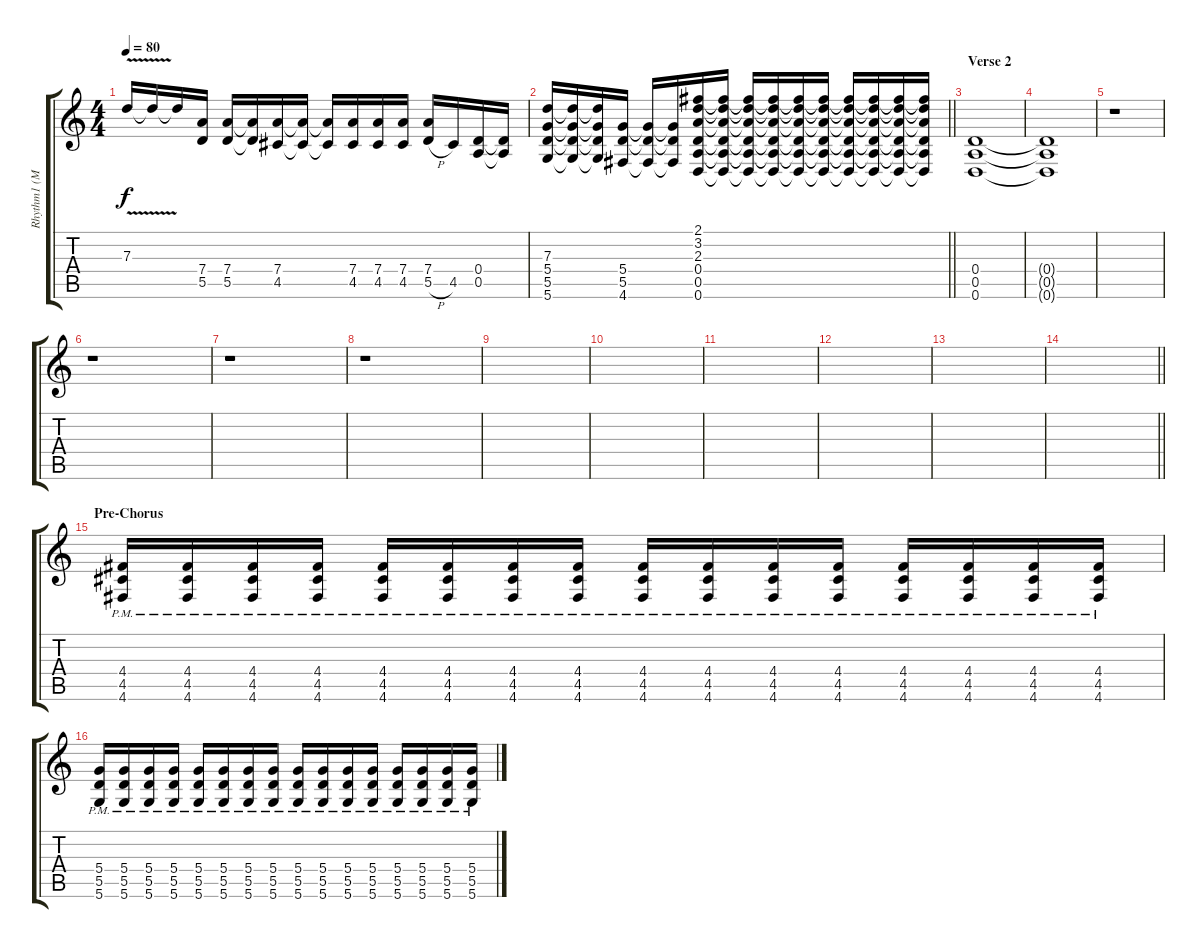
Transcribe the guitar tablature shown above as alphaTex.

\track ("Rhythm1 (Mark Tremonti)" "Rhythm1 (M") {instrument distortionguitar}
\staff {score tabs}
\tuning (E4 B3 G3 D3 A2 D2) {hide}
\ts (4 4)
\tempo 80
\clef g2
\ks c
7.3{v}.16{dy f} 7.3{t}.16 7.3{t}.16 (7.4 5.5).16 (7.4 5.5).16 (7.4{t} 5.5{t}).16 (7.4 4.5).16 (7.4{t} 4.5{t}).16 (7.4{t} 4.5{t}).16 (7.4 4.5).16 (7.4 4.5).16 (7.4 4.5).16 (7.4 5.5{h}).16 4.5.16 (0.4 0.5).16 (0.4{t} 0.5{t}).16 |
\barLineRight lightlight
(7.3 5.4 5.5 5.6).16 (7.3{t} 5.4{t} 5.5{t} 5.6{t}).16 (7.3{t} 5.4{t} 5.5{t} 5.6{t}).16 (5.4 5.5 4.6).16 (5.4{t} 5.5{t} 4.6{t}).16 (5.4{t} 5.5{t} 4.6{t}).16 (2.1 3.2 2.3 0.4 0.5 0.6).16 (2.1{t} 3.2{t} 2.3{t} 0.4{t} 0.5{t} 0.6{t}).16 (2.1{t} 3.2{t} 2.3{t} 0.4{t} 0.5{t} 0.6{t}).16 (2.1{t} 3.2{t} 2.3{t} 0.4{t} 0.5{t} 0.6{t}).16 (2.1{t} 3.2{t} 2.3{t} 0.4{t} 0.5{t} 0.6{t}).16 (2.1{t} 3.2{t} 2.3{t} 0.4{t} 0.5{t} 0.6{t}).16 (2.1{t} 3.2{t} 2.3{t} 0.4{t} 0.5{t} 0.6{t}).16 (2.1{t} 3.2{t} 2.3{t} 0.4{t} 0.5{t} 0.6{t}).16 (2.1{t} 3.2{t} 2.3{t} 0.4{t} 0.5{t} 0.6{t}).16 (2.1{t} 3.2{t} 2.3{t} 0.4{t} 0.5{t} 0.6{t}).16 |
\section ("" "Verse 2")
(0.4 0.5 0.6).1 |
(0.4{t} 0.5{t} 0.6{t}).1 |
r.1 |
r.1 |
r.1 |
r.1 |
|
|
|
|
|
\barLineRight lightlight
|
\section ("" "Pre-Chorus")
(4.4{pm} 4.5{pm} 4.6{pm}).16 (4.4{pm} 4.5{pm} 4.6{pm}).16 (4.4{pm} 4.5{pm} 4.6{pm}).16 (4.4{pm} 4.5{pm} 4.6{pm}).16 (4.4{pm} 4.5{pm} 4.6{pm}).16 (4.4{pm} 4.5{pm} 4.6{pm}).16 (4.4{pm} 4.5{pm} 4.6{pm}).16 (4.4{pm} 4.5{pm} 4.6{pm}).16 (4.4{pm} 4.5{pm} 4.6{pm}).16 (4.4{pm} 4.5{pm} 4.6{pm}).16 (4.4{pm} 4.5{pm} 4.6{pm}).16 (4.4{pm} 4.5{pm} 4.6{pm}).16 (4.4{pm} 4.5{pm} 4.6{pm}).16 (4.4{pm} 4.5{pm} 4.6{pm}).16 (4.4{pm} 4.5{pm} 4.6{pm}).16 (4.4{pm} 4.5{pm} 4.6{pm}).16 |
(5.4{pm} 5.5{pm} 5.6{pm}).16 (5.4{pm} 5.5{pm} 5.6{pm}).16 (5.4{pm} 5.5{pm} 5.6{pm}).16 (5.4{pm} 5.5{pm} 5.6{pm}).16 (5.4{pm} 5.5{pm} 5.6{pm}).16 (5.4{pm} 5.5{pm} 5.6{pm}).16 (5.4{pm} 5.5{pm} 5.6{pm}).16 (5.4{pm} 5.5{pm} 5.6{pm}).16 (5.4{pm} 5.5{pm} 5.6{pm}).16 (5.4{pm} 5.5{pm} 5.6{pm}).16 (5.4{pm} 5.5{pm} 5.6{pm}).16 (5.4{pm} 5.5{pm} 5.6{pm}).16 (5.4{pm} 5.5{pm} 5.6{pm}).16 (5.4{pm} 5.5{pm} 5.6{pm}).16 (5.4{pm} 5.5{pm} 5.6{pm}).16 (5.4{pm} 5.5{pm} 5.6{pm}).16
